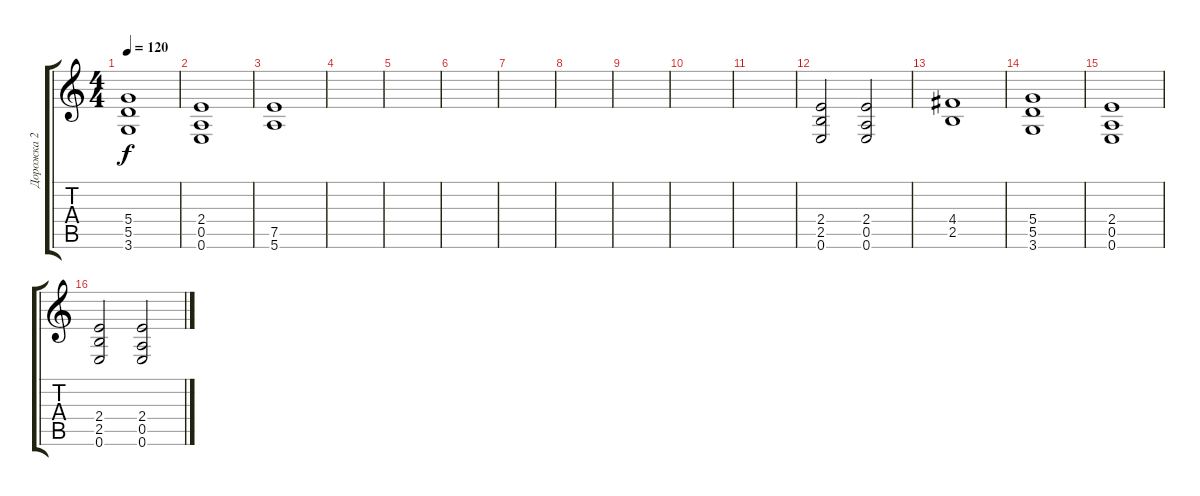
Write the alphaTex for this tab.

\track ("Дорожка 2" "Дорожка 2") {instrument distortionguitar}
\staff {score tabs}
\tuning (E4 B3 G3 D3 A2 E2) {hide}
\ts (4 4)
\tempo 120
\clef g2
\ks c
(5.4 5.5 3.6).1{dy f} |
(2.4 0.5 0.6).1 |
(7.5 5.6).1 |
|
|
|
|
|
|
|
|
(2.4 2.5 0.6).2 (2.4 0.5 0.6).2 |
(4.4 2.5).1 |
(5.4 5.5 3.6).1 |
(2.4 0.5 0.6).1 |
(2.4 2.5 0.6).2 (2.4 0.5 0.6).2
